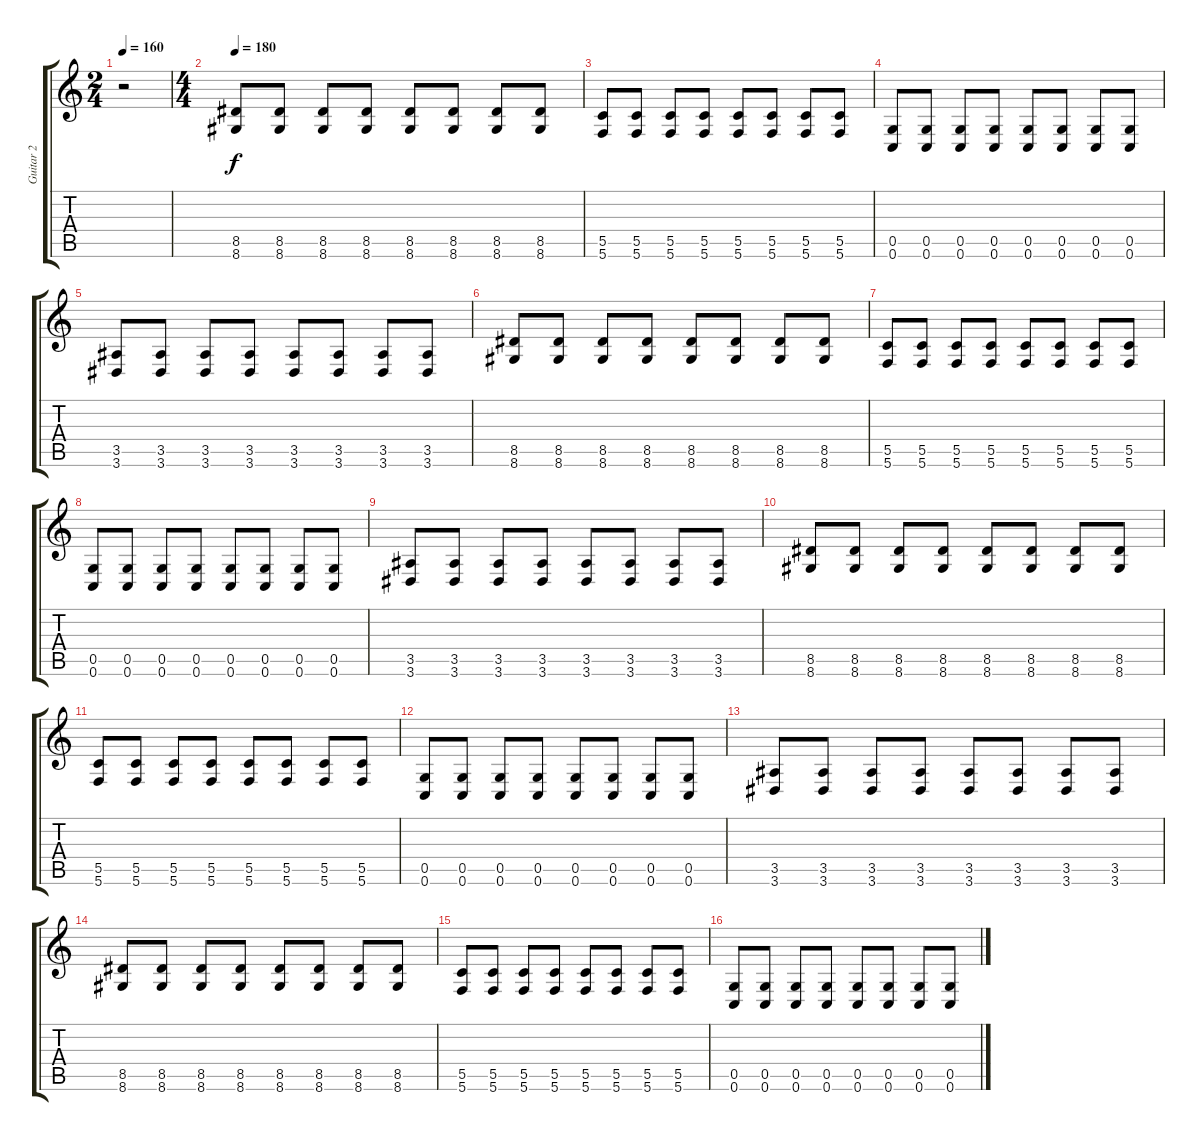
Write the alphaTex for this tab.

\track ("Guitar 2" "Guitar 2") {instrument distortionguitar}
\staff {score tabs}
\tuning (D4 A3 F3 C3 G2 C2) {hide}
\ts (2 4)
\tempo 160
\clef g2
\ks c
r.2{dy f} |
\ts (4 4)
\tempo 180
(8.5 8.6).8 (8.5 8.6).8 (8.5 8.6).8 (8.5 8.6).8 (8.5 8.6).8 (8.5 8.6).8 (8.5 8.6).8 (8.5 8.6).8 |
(5.5 5.6).8 (5.5 5.6).8 (5.5 5.6).8 (5.5 5.6).8 (5.5 5.6).8 (5.5 5.6).8 (5.5 5.6).8 (5.5 5.6).8 |
(0.5 0.6).8 (0.5 0.6).8 (0.5 0.6).8 (0.5 0.6).8 (0.5 0.6).8 (0.5 0.6).8 (0.5 0.6).8 (0.5 0.6).8 |
(3.5 3.6).8 (3.5 3.6).8 (3.5 3.6).8 (3.5 3.6).8 (3.5 3.6).8 (3.5 3.6).8 (3.5 3.6).8 (3.5 3.6).8 |
(8.5 8.6).8 (8.5 8.6).8 (8.5 8.6).8 (8.5 8.6).8 (8.5 8.6).8 (8.5 8.6).8 (8.5 8.6).8 (8.5 8.6).8 |
(5.5 5.6).8 (5.5 5.6).8 (5.5 5.6).8 (5.5 5.6).8 (5.5 5.6).8 (5.5 5.6).8 (5.5 5.6).8 (5.5 5.6).8 |
(0.5 0.6).8 (0.5 0.6).8 (0.5 0.6).8 (0.5 0.6).8 (0.5 0.6).8 (0.5 0.6).8 (0.5 0.6).8 (0.5 0.6).8 |
(3.5 3.6).8 (3.5 3.6).8 (3.5 3.6).8 (3.5 3.6).8 (3.5 3.6).8 (3.5 3.6).8 (3.5 3.6).8 (3.5 3.6).8 |
(8.5 8.6).8 (8.5 8.6).8 (8.5 8.6).8 (8.5 8.6).8 (8.5 8.6).8 (8.5 8.6).8 (8.5 8.6).8 (8.5 8.6).8 |
(5.5 5.6).8 (5.5 5.6).8 (5.5 5.6).8 (5.5 5.6).8 (5.5 5.6).8 (5.5 5.6).8 (5.5 5.6).8 (5.5 5.6).8 |
(0.5 0.6).8 (0.5 0.6).8 (0.5 0.6).8 (0.5 0.6).8 (0.5 0.6).8 (0.5 0.6).8 (0.5 0.6).8 (0.5 0.6).8 |
(3.5 3.6).8 (3.5 3.6).8 (3.5 3.6).8 (3.5 3.6).8 (3.5 3.6).8 (3.5 3.6).8 (3.5 3.6).8 (3.5 3.6).8 |
(8.5 8.6).8 (8.5 8.6).8 (8.5 8.6).8 (8.5 8.6).8 (8.5 8.6).8 (8.5 8.6).8 (8.5 8.6).8 (8.5 8.6).8 |
(5.5 5.6).8 (5.5 5.6).8 (5.5 5.6).8 (5.5 5.6).8 (5.5 5.6).8 (5.5 5.6).8 (5.5 5.6).8 (5.5 5.6).8 |
(0.5 0.6).8 (0.5 0.6).8 (0.5 0.6).8 (0.5 0.6).8 (0.5 0.6).8 (0.5 0.6).8 (0.5 0.6).8 (0.5 0.6).8
